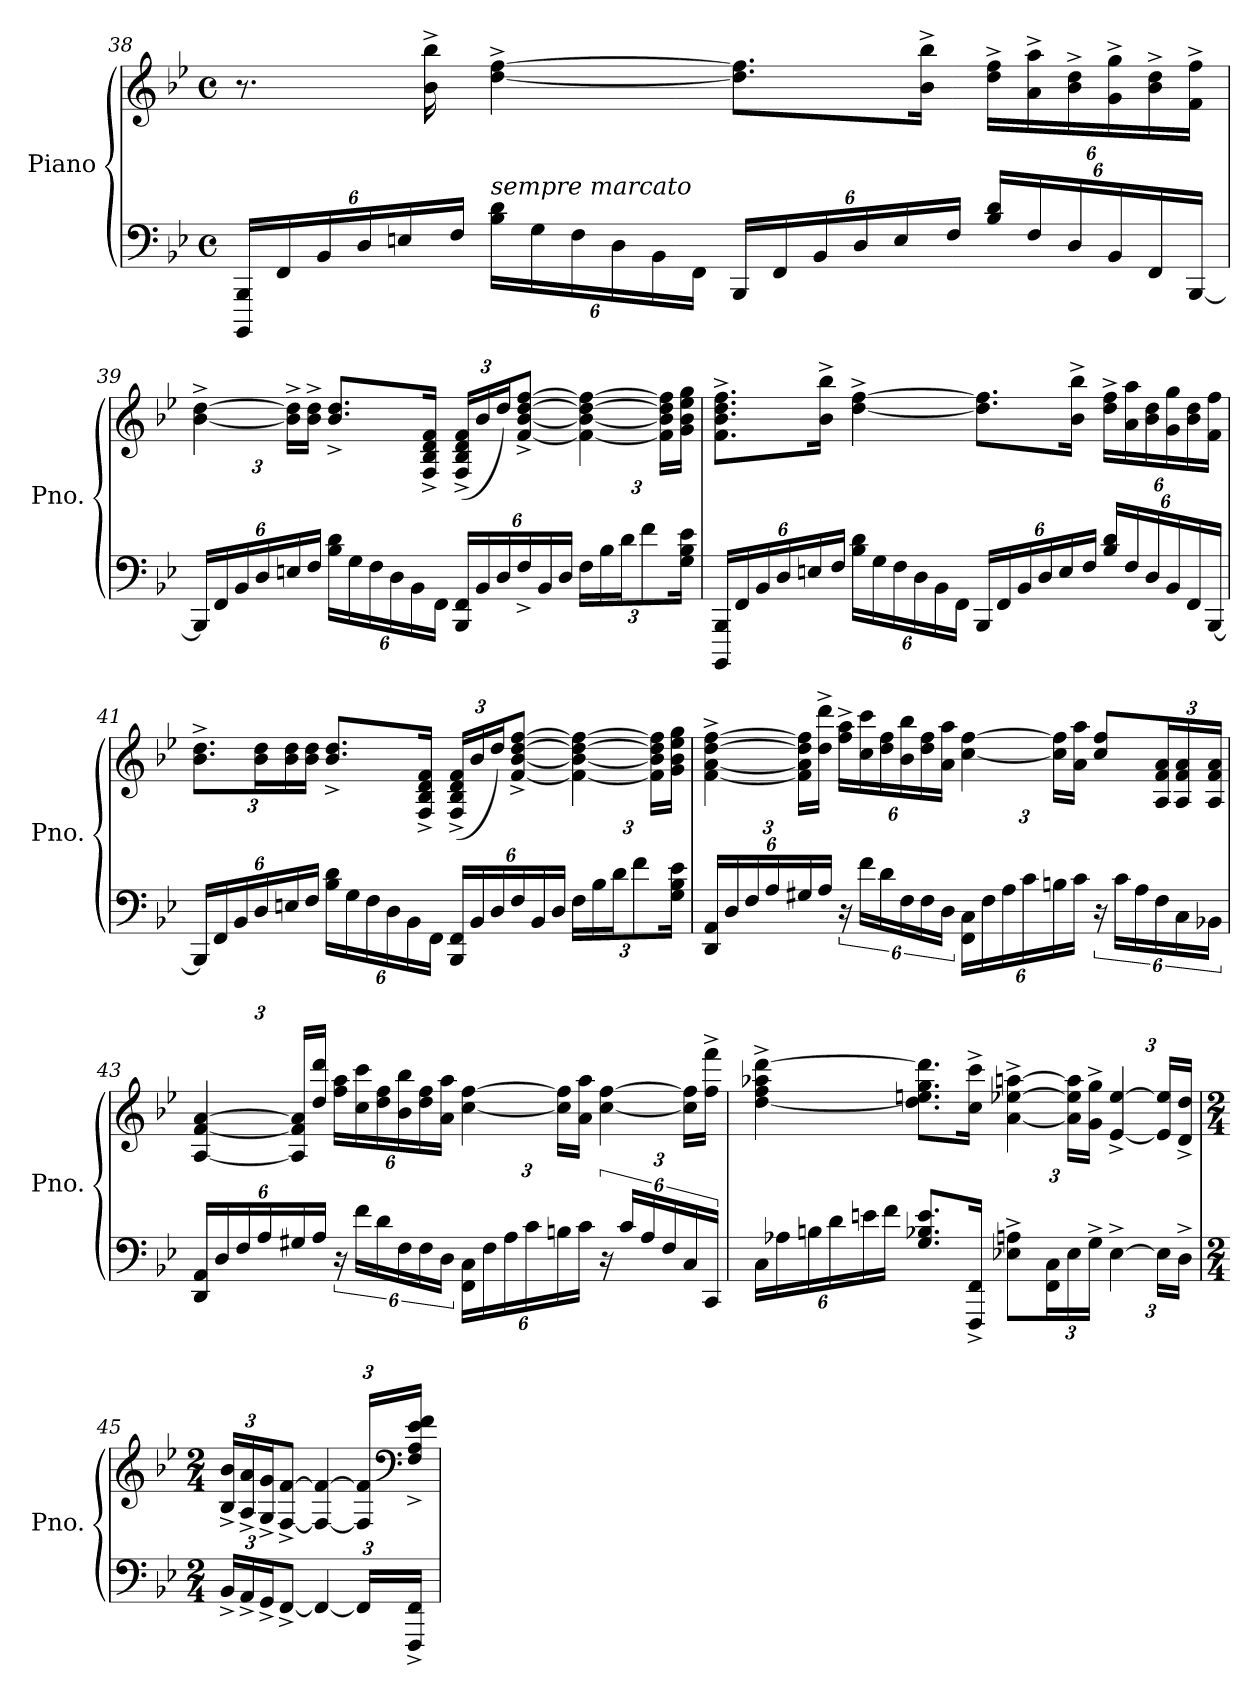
**kern	**kern
*part1	*part1
*staff2	*staff1
*I"Piano	*
*I'Pno.	*
*clefF4	*clefG2
*k[b-e-]	*k[b-e-]
*M4/4	*M4/4
*met(c)	*met(c)
*Xbrackettup	*
=38	=38
24BBBB-/ 24BBB-/LL	8.r
24FF/	.
24BB-/	.
24D/	.
24En/	.
.	16b-\^ 16bb-\^
24F/JJ	.
!LO:TX:a:i:t=sempre marcato	!
24B-\ 24d\LL	[4dd\^ [4ff\^
24G\	.
24F\	.
24D\	.
24BB-\	.
24FF\JJ	.
24BBB-/LL	8.dd\] 8.ff\]L
24FF/	.
24BB-/	.
24D/	.
24E/	.
.	16b-\^ 16bb-\^Jk
24F/JJ	.
*	*Xbrackettup
24B-/ 24d/LL	24dd\^ 24ff\^LL
24F/	24a\^ 24aa\^
24D/	24b-\^ 24dd\^
24BB-/	24g\^ 24gg\^
24FF/	24b-\^ 24dd\^
[24BBB-/JJ	24f\^ 24ff\^JJ
!!LO:PB:g=z
=39	=39
24BBB-/LL]	[6b-\^ [6dd\^
24FF/	.
24BB-/	.
24D/	.
24En/	24b-\]^ 24dd\]^LL
24F/JJ	24b-\^ 24dd\^JJ
24B-\ 24d\LL	8.b-/^ 8.dd/^L
24G\	.
24F\	.
24D\	.
24BB-\	.
.	16F/^ 16B-/^ 16d/^ 16f/^Jk
24FF\JJ	.
24BBB-/ 24FF/LL	(24F/^ 24B-/^ 24d/^ 24f/^LL
24BB-/	24b-/
24D/	24dd/J)
24F^/	[8f/^ [8b-/^ [8dd/^ [8ff/^J
24BB-/	.
24D/JJ	.
24F\LL	6f\_ 6b-\_ 6dd\_ 6ff\_
24B-\	.
24d\J	.
12f\	.
.	24f\] 24b-\] 24dd\] 24ff\]LL
24G\ 24B-\ 24e-\Jk	24g\ 24b-\ 24ee-\ 24gg\JJ
=40	=40
24BBBB-/ 24BBB-/LL	8.f\^ 8.b-\^ 8.dd\^ 8.ff\^L
24FF/	.
24BB-/	.
24D/	.
24En/	.
.	16b-\^ 16bb-\^Jk
24F/JJ	.
24B-\ 24d\LL	[4dd\^ [4ff\^
24G\	.
24F\	.
24D\	.
24BB-\	.
24FF\JJ	.
24BBB-/LL	8.dd\] 8.ff\]L
24FF/	.
24BB-/	.
24D/	.
24E/	.
.	16b-\^ 16bb-\^Jk
24F/JJ	.
24B-/ 24d/LL	24dd\^ 24ff\^LL
24F/	24a\ 24aa\
24D/	24b-\ 24dd\
24BB-/	24g\ 24gg\
24FF/	24b-\ 24dd\
[24BBB-/JJ	24f\ 24ff\JJ
!!LO:LB:g=z
=41	=41
24BBB-/LL]	12.b-\^ 12.dd\^L
24FF/	.
24BB-/	.
24D/	24b-\ 24dd\L
24En/	24b-\ 24dd\
24F/JJ	24b-\ 24dd\JJ
24B-\ 24d\LL	8.b-/^ 8.dd/^L
24G\	.
24F\	.
24D\	.
24BB-\	.
.	16F/^ 16B-/^ 16d/^ 16f/^Jk
24FF\JJ	.
24BBB-/ 24FF/LL	(24F/^ 24B-/^ 24d/^ 24f/^LL
24BB-/	24b-/
24D/	24dd/J)
24F/	[8f/^ [8b-/^ [8dd/^ [8ff/^J
24BB-/	.
24D/JJ	.
24F\LL	6f\_ 6b-\_ 6dd\_ 6ff\_
24B-\	.
24d\J	.
12f\	.
.	24f\] 24b-\] 24dd\] 24ff\]LL
24G\ 24B-\ 24e-\Jk	24g\ 24b-\ 24ee-\ 24gg\JJ
=42	=42
24DD/ 24AA/LL	[6f\^ [6a\^ [6dd\^ [6ff\^
24D/	.
24F/	.
24A/	.
24G#X/	24f\] 24a\] 24dd\] 24ff\]LL
24A/JJ	24dd\^ 24ddd\^JJ
*brackettup	*
24r	24ff\^ 24aa\^LL
24f\LL	24cc\ 24ccc\
24d\	24dd\ 24ff\
24F\	24b-\ 24bb-\
24F\	24dd\ 24ff\
24D\JJ	24a\ 24aa\JJ
*Xbrackettup	*
24FF\ 24C\LL	[6cc\ [6ff\
24F\	.
24A\	.
24c\	.
24Bn\	24cc\] 24ff\]LL
24c\JJ	24a\ 24aa\JJ
*brackettup	*
24r	8cc/ 8ff/L
24c\LL	.
24A\	.
24F\	24A/ 24f/ 24a/L
24C\	24A/ 24f/ 24a/
24BB-X\JJ	24A/ 24f/ 24a/JJ
!!LO:LB:g=z
=43	=43
*Xbrackettup	*
24DD/ 24AA/LL	[6A/ [6f/ [6a/
24D/	.
24F/	.
24A/	.
24G#X/	24A/] 24f/] 24a/]LL
24A/JJ	24dd/ 24ddd/JJ
*brackettup	*
24r	24ff\ 24aa\LL
24f\LL	24cc\ 24ccc\
24d\	24dd\ 24ff\
24F\	24b-\ 24bb-\
24F\	24dd\ 24ff\
24D\JJ	24a\ 24aa\JJ
*Xbrackettup	*
24FF\ 24C\LL	[6cc\ [6ff\
24F\	.
24A\	.
24c\	.
24Bn\	24cc\] 24ff\]LL
24c\JJ	24a\ 24aa\JJ
*brackettup	*
24r	[6cc\ [6ff\
24c/LL	.
24A/	.
24F/	.
24C/	24cc\] 24ff\]LL
24CC/JJ	24ff\^ 24fff\^JJ
=44	=44
*Xbrackettup	*
24C\LL	[4dd\^ 4ff\^ 4aa-X\^ [4ddd\^
24A-X\	.
24Bn\	.
24d\	.
24en\	.
24f\JJ	.
8.G/ 8.B-X/ 8.e/L	8.dd\] 8.een\ 8.gg\ 8.ddd\]L
16FFF/^ 16FF/^Jk	16cc\^ 16ccc\^Jk
8E-X\^ 8An\^L	[6a\^ [6ee-X\^ [6aan\^
24FF\ 24C\L	.
24E-\	24a\] 24ee-\] 24aa\]LL
24G^\JJ	24g\^ 24gg\^JJ
[6E-^\	[6e-/^ [6ee-/^
24E-\LL]	24e-/] 24ee-/]LL
24D^\JJ	24d/^ 24dd/^JJ
!!LO:LB:g=z
=45	=45
*M2/4	*M2/4
24BB-^/LL	24B-/^ 24b-/^LL
24AA^/	24A/^ 24a/^
24GG^/J	24G/^ 24g/^J
[8FF^/J	[8F/^ [8f/^J
6FF/_	6F/_ 6f/_
24FF/LL]	24F/] 24f/]LL
*	*clefF4
24FFF/^ 24FF/^JJ	24F/^ 24A/^ 24e-/^ 24f/^JJ
=	=
*-	*-
